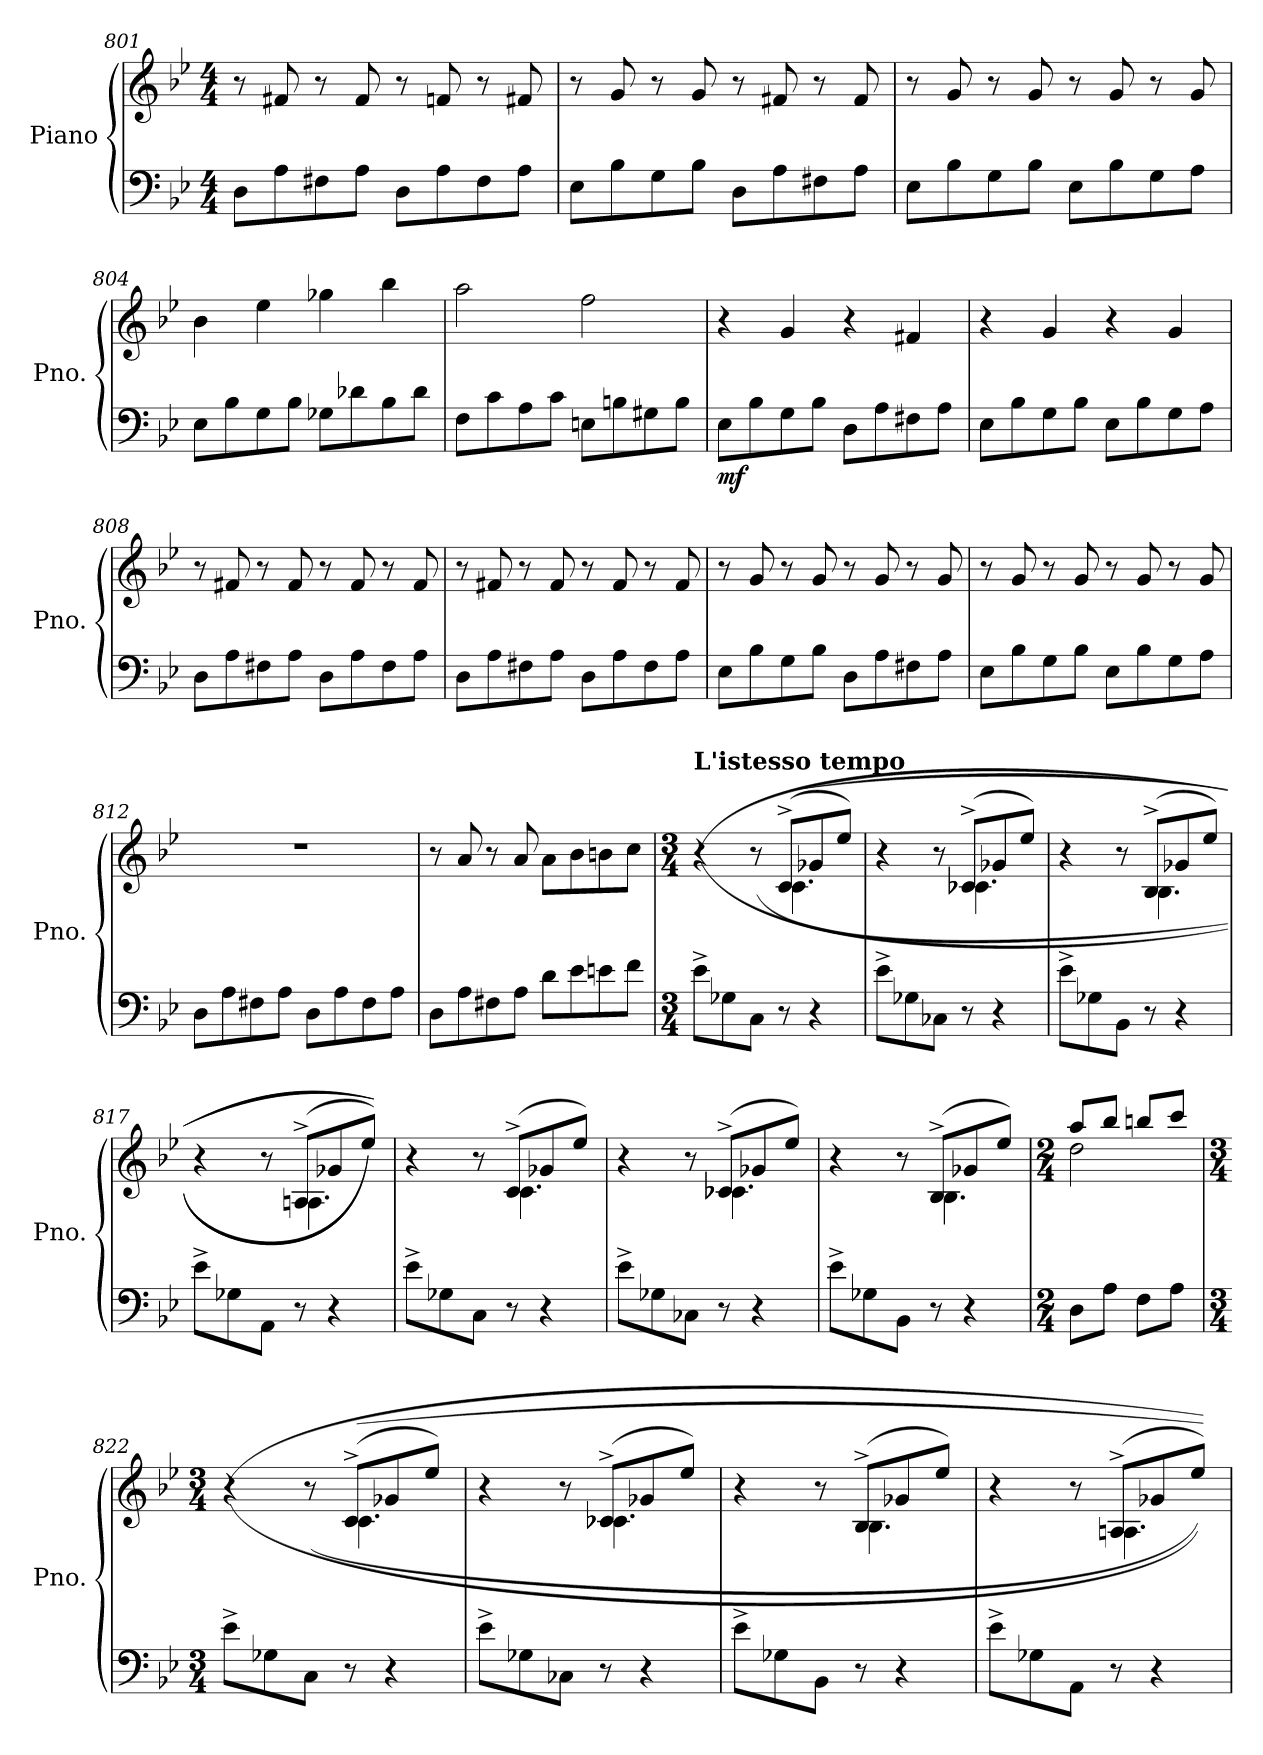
**kern	**kern	**dynam
*part1	*part1	*part1
*staff2	*staff1	*staff1/2
*I"Piano	*	*
*I'Pno.	*	*
!!LO:LB:g=z
*clefF4	*clefG2	*
*k[b-e-]	*k[b-e-]	*
*M4/4	*M4/4	*
=801	=801	=801
8D\L	8r	.
8A\	8f#X/	.
8F#X\	8r	.
8A\J	8f#/	.
8D\L	8r	.
8A\	8fn/	.
8F#\	8r	.
8A\J	8f#X/	.
=802	=802	=802
8E-\L	8r	.
8B-\	8g/	.
8G\	8r	.
8B-\J	8g/	.
8D\L	8r	.
8A\	8f#X/	.
8F#X\	8r	.
8A\J	8f#/	.
=803	=803	=803
8E-\L	8r	.
8B-\	8g/	.
8G\	8r	.
8B-\J	8g/	.
8E-\L	8r	.
8B-\	8g/	.
8G\	8r	.
8A\J	8g/	.
=804	=804	=804
8E-\L	4b-\	.
8B-\	.	.
8G\	4ee-\	.
8B-\J	.	.
8G-X\L	4gg-X\	.
8d-X\	.	.
8B-\	4bb-\	.
8d-\J	.	.
!!LO:LB:g=z
=805	=805	=805
8F\L	2aa\	.
8c\	.	.
8A\	.	.
8c\J	.	.
8En\L	2ff\	.
8Bn\	.	.
8G#X\	.	.
8B\J	.	.
=806	=806	=806
!	!	!LO:DY:b=2
8E-\L	4r	mf
8B-\	.	.
8G\	4g/	.
8B-\J	.	.
8D\L	4r	.
8A\	.	.
8F#X\	4f#X/	.
8A\J	.	.
=807	=807	=807
8E-\L	4r	.
8B-\	.	.
8G\	4g/	.
8B-\J	.	.
8E-\L	4r	.
8B-\	.	.
8G\	4g/	.
8A\J	.	.
=808	=808	=808
8D\L	8r	.
8A\	8f#X/	.
8F#X\	8r	.
8A\J	8f#/	.
8D\L	8r	.
8A\	8f#/	.
8F#\	8r	.
8A\J	8f#/	.
!!LO:LB:g=z
=809	=809	=809
8D\L	8r	.
8A\	8f#X/	.
8F#X\	8r	.
8A\J	8f#/	.
8D\L	8r	.
8A\	8f#/	.
8F#\	8r	.
8A\J	8f#/	.
=810	=810	=810
8E-\L	8r	.
8B-\	8g/	.
8G\	8r	.
8B-\J	8g/	.
8D\L	8r	.
8A\	8g/	.
8F#X\	8r	.
8A\J	8g/	.
=811	=811	=811
8E-\L	8r	.
8B-\	8g/	.
8G\	8r	.
8B-\J	8g/	.
8E-\L	8r	.
8B-\	8g/	.
8G\	8r	.
8A\J	8g/	.
=812	=812	=812
8D\L	1r	.
8A\	.	.
8F#X\	.	.
8A\J	.	.
8D\L	.	.
8A\	.	.
8F#\	.	.
8A\J	.	.
!!LO:LB:g=z
=813	=813	=813
8D\L	8r	.
8A\	8a/	.
8F#X\	8r	.
8A\J	8a/	.
8d\L	8a\L	.
8e-\	8b-\	.
8en\	8bn\	.
8f\J	8cc\J	.
=814	=814	=814
*M3/4	*M3/4	*
*	*^	*
!	!LO:TX:a:B:t=L'istesso tempo	!	!
8e-^\L	(>(>4r	4.ryy	.
8G-X\	.	.	.
8C\J	(>8r	.	.
8r	(<(>8c^/L	4.c\	.
4r	8g-X/	.	.
.	8ee-/J)	.	.
=815	=815	=815	=815
8e-^\L	4r	4.ryy	.
8G-X\	.	.	.
8C-X\J	8r	.	.
8r	(<8c-X^/L	4.c-X\	.
4r	8g-X/	.	.
.	8ee-/J)	.	.
=816	=816	=816	=816
8e-^\L	4r	4.ryy	.
8G-X\	.	.	.
8BB-\J	8r	.	.
8r	(<8B-^/L	4.B-\	.
4r	8g-X/	.	.
.	8ee-/J)	.	.
!!LO:PB:g=z	!!
=817	=817	=817	=817
8e-^\L	4r	4.ryy	.
8G-X\	.	.	.
8AA\J	8r	.	.
8r	(<8A^/L	4.An\	.
4r	8g-X/	.	.
.	8ee-/J)))))	.	.
=818	=818	=818	=818
8e-^\L	4r	4.ryy	.
8G-X\	.	.	.
8C\J	8r	.	.
8r	(<8c^/L	4.c\	.
4r	8g-X/	.	.
.	8ee-/J)	.	.
=819	=819	=819	=819
8e-^\L	4r	4.ryy	.
8G-X\	.	.	.
8C-X\J	8r	.	.
8r	(<8c-X^/L	4.c-X\	.
4r	8g-X/	.	.
.	8ee-/J)	.	.
=820	=820	=820	=820
8e-^\L	4r	4.ryy	.
8G-X\	.	.	.
8BB-\J	8r	.	.
8r	(<8B-^/L	4.B-\	.
4r	8g-X/	.	.
.	8ee-/J)	.	.
!!LO:LB:g=z	!!
=821	=821	=821	=821
*M2/4	*M2/4	*	*
8D\L	8aa/L	2dd\	.
8A\J	8bb-/J	.	.
8F\L	8bbn/L	.	.
8A\J	8ccc/J	.	.
=822	=822	=822	=822
*M3/4	*M3/4	*	*
8e-^\L	(>(>4r	4.ryy	.
8G-X\	.	.	.
8C\J	(>8r	.	.
8r	(<(>8c^/L	4.c\	.
4r	8g-X/	.	.
.	8ee-/J)	.	.
=823	=823	=823	=823
8e-^\L	4r	4.ryy	.
8G-X\	.	.	.
8C-X\J	8r	.	.
8r	(<8c-X^/L	4.c-X\	.
4r	8g-X/	.	.
.	8ee-/J)	.	.
=824	=824	=824	=824
8e-^\L	4r	4.ryy	.
8G-X\	.	.	.
8BB-\J	8r	.	.
8r	(<8B-^/L	4.B-\	.
4r	8g-X/	.	.
.	8ee-/J)	.	.
!!LO:LB:g=z	!!
=825	=825	=825	=825
8e-^\L	4r	4.ryy	.
8G-X\	.	.	.
8AA\J	8r	.	.
8r	(<8A^/L	4.An\	.
4r	8g-X/	.	.
.	8ee-/J)))))	.	.
*	*v	*v	*
=	=	=
*-	*-	*-
